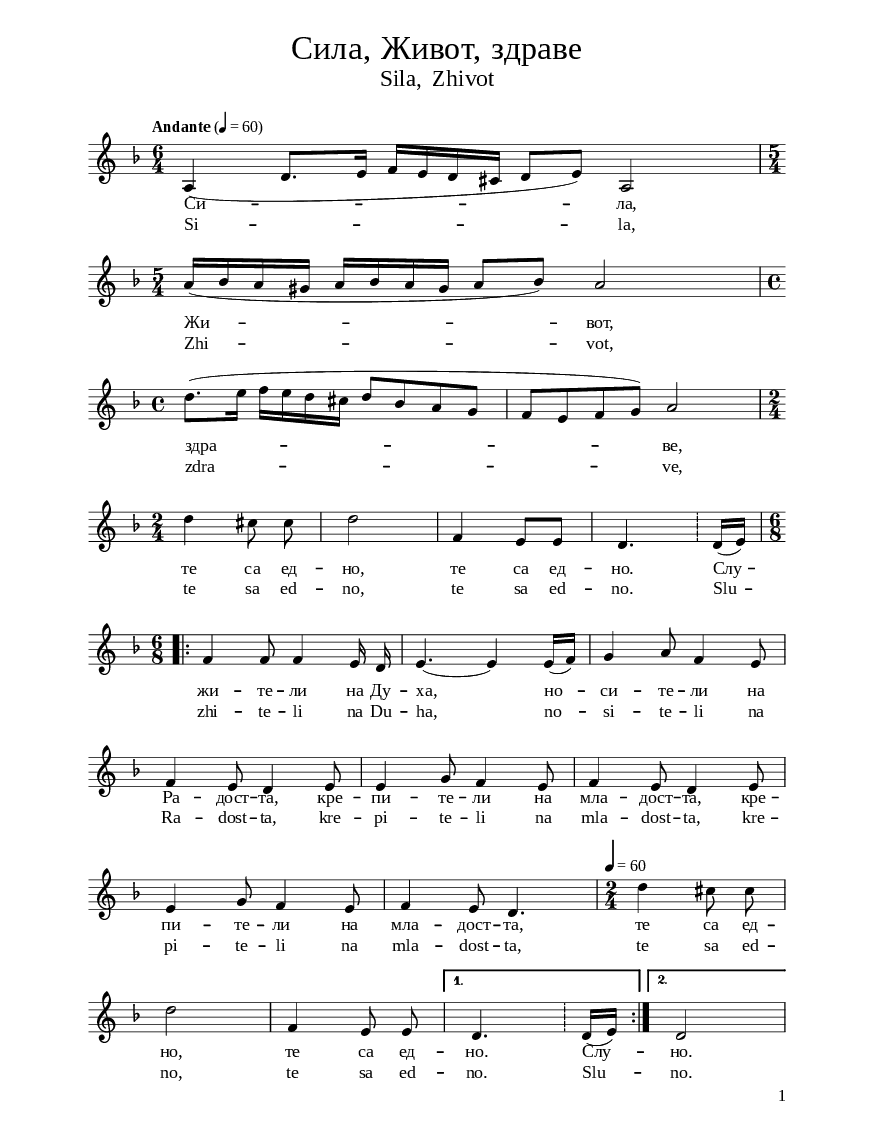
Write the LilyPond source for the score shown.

\version "2.20.0"

\paper {
  #(set-paper-size "a5")
}

\bookpart {
  \paper {
    print-all-headers = ##t
    print-page-number = ##t
    print-first-page-number = ##t

    % put page numbers on the bottom
    oddHeaderMarkup = \markup ""
    evenHeaderMarkup = \markup ""
    oddFooterMarkup = \markup
    \fill-line {
      ""
      \on-the-fly #print-page-number-check-first \fromproperty #'page:page-number-string
    }
    evenFooterMarkup = \markup
    \fill-line {
      \on-the-fly #print-page-number-check-first \fromproperty #'page:page-number-string
      ""
    }

    left-margin = 1.5\cm
    right-margin = 1.5\cm
    top-margin = 1.6\cm
    bottom-margin = 1.2\cm
    ragged-bottom = ##t % do not spread the staves to fill the whole vertical space

    % change lyrics and titles font (affects notes also)
    fonts =
    #(make-pango-font-tree
      "Times New Roman"
      "DejaVu Sans"
      "DejaVu Sans Mono"
      (/ (* staff-height pt) 3.6))

    % change distance between staves
    system-system-spacing =
    #'((basic-distance . 12)
       (minimum-distance . 6)
       (padding . 1)
       (stretchability . 12))
  }

  \header {
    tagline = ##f
  }

  \score{
    \layout {
      indent = 0.0\cm % remove first line indentation
      %ragged-last = ##t % do not spread last line to fill the whole space
      \context {
        \Score
        \omit BarNumber %remove bar numbers
      } % context

      \context {
        % change staff size
        \Staff
        fontSize = #+0 % affects notes size only
        \override StaffSymbol #'staff-space = #(magstep -3)
        \override StaffSymbol #'thickness = #0.5
        \override BarLine #'hair-thickness = #1
        %\override StaffSymbol #'ledger-line-thickness = #'(0 . 0)
      }

      \context {
        % adjust space between staff and lyrics and between the two lyric lines
        \Lyrics
        \override VerticalAxisGroup.nonstaff-relatedstaff-spacing = #'((basic-distance . 4.5))
        \override VerticalAxisGroup.nonstaff-nonstaff-spacing = #'((minimum-distance . 2))
      }
    } % layout

    \new Voice \absolute {
      \clef treble
      \key d \minor
      \time 6/4
      \tempo \markup {
        % make tempo note smaller
        \concat {
          "Andante" \normal-text { " (" }
          \teeny \general-align #Y #DOWN \note #"4" #0.8
          \normal-text { " = 60)" }
        }
      }

      a4 ( d'8. e'16 f' e' d' cis' d'8 e' ) a2 \break

      \time 5/4  a'16 ( bes' a' gis' a' bes' a' gis' a'8 bes' ) a'2 \break |


      \time 4/4  d''8. ( e''16 f'' e'' d'' cis'' d''8 bes' a' g'| f'8 e' f' g' ) a'2 \break |

      \time 2/4 d''4  cis''8 \noBeam cis'' | d''2  | f'4 e'8 e' | d'4. \bar "!" \bar "!" d'16 ( e' ) \break |

      \time 6/8  \repeat volta 2 {
        | f'4 f'8 f'4 e'16 \noBeam d' |e'4. ~ e'4 e'16 ( f' ) | g'4 a'8 f'4 e'8 \break |

        f'4 e'8 d'4 e'8 |  e'4 g'8 f'4 e'8 | f'4 e'8 d'4 e'8 \break |

        e'4 g'8 f'4 e'8 | f'4 e'8 d'4. | \time 2/4 \tempo 4=60  d''4 cis''8 \noBeam cis'' \break |

        d''2 | f'4 e'8 \noBeam e' |
      } \alternative { { d'4. \bar "!" \bar "!" d'16 ( e'16 ) } { d'2 } } \break |

    }

    \addlyrics {Си -- ла, Жи
  -- вот, здра -- ве, те са ед -- но, те са ед --
  но. Слу -- жи -- те -- ли на Ду -- ха, но -- си
  -- те -- ли на Ра -- дост -- та, кре -- пи -- те
  -- ли на мла -- дост -- та, кре -- пи -- те -- ли
  на мла -- дост -- та, те са ед -- но, те са ед
  -- но. Слу -- но.}
    \addlyrics {Si --  la,  Zhi --
   vot,  zdra --  ve,  te sa ed --  no,  te sa ed --  no.  Slu -- zhi
  -- te -- li na Du --  ha,  no -- si -- te -- li na Ra -- dost --
   ta,  kre -- pi -- te -- li na mla -- dost --  ta,  kre -- pi -- te
  -- li na mla -- dost --  ta,  te sa ed --  no,  te sa ed --  no. 
  Slu --  no. }

    \header {
      title = \markup \column \normal-text \fontsize #2.5 {
        \center-align
        \line { Сила, Живот, здраве}
        \vspace #-0.6
        \center-align
        \line \fontsize #-3 { Sila,  Zhivot }
        \vspace #-0.8
        \center-align
        \line \fontsize #-3 { " " }
      }
    }

    \midi{}

  } % score

  \pageBreak



  % include foreign translation(s) of the song
 \version "2.20.0"

\markup \fill-line { \fontsize #6 "Kraft, Leben, Gesundheit" }
\markup \null
\markup \null
\markup \fontsize #+2.5 {
    \hspace #10
    \override #'(baseline-skip . 2)
    
        \column {
     \line { " " }     
     
  \line { " "Kraft, Leben, Gesundheit -}

  \line { " "sie sind eins. }

  \line { " "Diener des Geistes, }

  \line { " "Träger der Freude, }

  \line { " "Stütze der Jugend, }

  \line { " "Stütze der Jugend, }

  \line { " "sie sind eins. }
     
      
       
    }
    
    
}
    


} % bookpart
